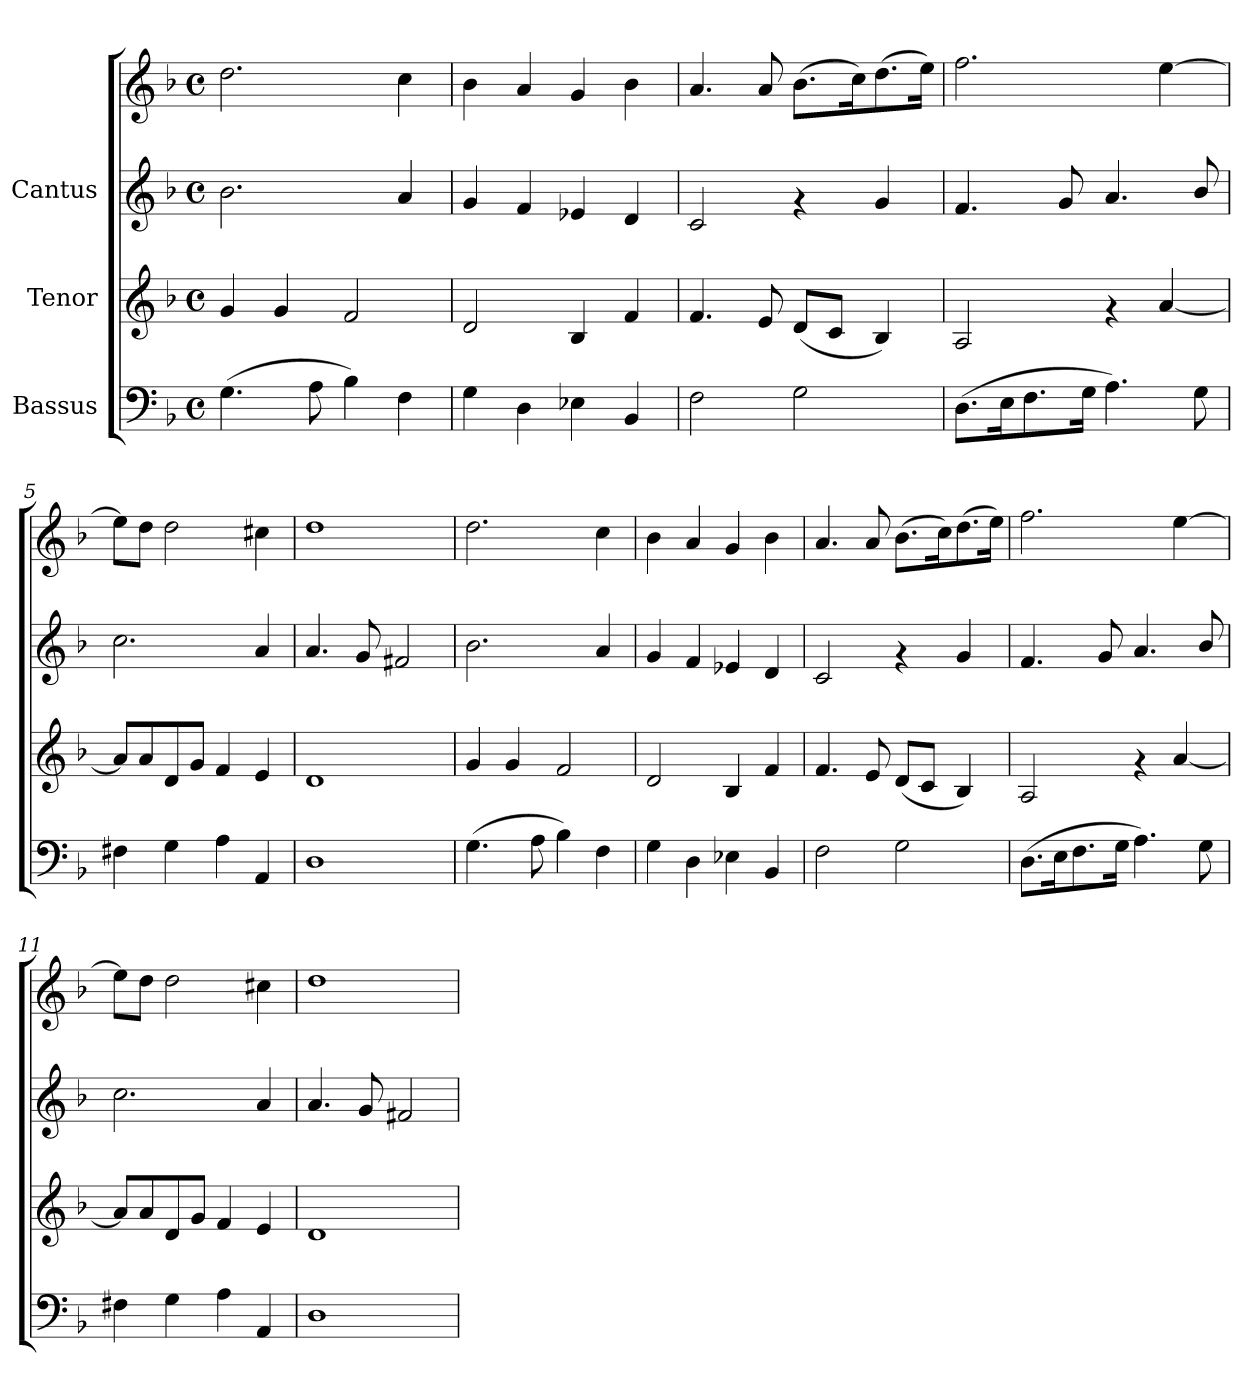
**kern	**kern	**kern	**kern
*part3	*part2	*part1	*part1
*staff4	*staff3	*staff2	*staff1
*I"Bassus	*I"Tenor	*I"Cantus	*
!!LO:PB:g=z
*stria5	*stria5	*stria5	*stria5
*clefF4	*clefG2	*clefG2	*clefG2
*k[b-]	*k[b-]	*k[b-]	*k[b-]
*F:	*F:	*F:	*F:
*M4/4	*M4/4	*M4/4	*M4/4
*met(c)	*met(c)	*met(c)	*met(c)
*MM132	*MM132	*MM132	*MM132
=1	=1	=1	=1
(>4.G\	4g/	2.b-\	2.dd\
.	4g/	.	.
8A\	.	.	.
4B-\)	2f/	.	.
4F\	.	4a/	4cc\
=2	=2	=2	=2
4G\	2d/	4g/	4b-\
4D\	.	4f/	4a/
4E-X\	4B-/	4e-X/	4g/
4BB-/	4f/	4d/	4b-\
=3	=3	=3	=3
2F\	4.f/	2c/	4.a/
.	8e/	.	8a/
2G\	(<8d/L	4rf	(>8.b-\L
.	8c/J	.	.
.	.	.	16cc\)
.	4B-/)	4g/	(>8.dd\
.	.	.	16ee\J)
=4	=4	=4	=4
(>8.D\L	2A/	4.f/	2.ff\
16E\	.	.	.
8.F\	.	.	.
.	.	8g/	.
16G\J	.	.	.
4.A\)	4rf	4.a/	.
.	[<4a/	.	[>4ee\
8G\	.	8b-/	.
=5	=5	=5	=5
4F#X\	8a/L]	2.cc\	8ee\L]
.	8a/	.	8dd\J
4G\	8d/	.	2dd\
.	8g/J	.	.
4A\	4f/	.	.
4AA/	4e/	4a/	4cc#X\
!!LO:LB:g=z
=6	=6	=6	=6
1D	1d	4.a/	1dd
.	.	8g/	.
.	.	2f#X/	.
=7	=7	=7	=7
(>4.G\	4g/	2.b-\	2.dd\
.	4g/	.	.
8A\	.	.	.
4B-\)	2f/	.	.
4F\	.	4a/	4cc\
=8	=8	=8	=8
4G\	2d/	4g/	4b-\
4D\	.	4f/	4a/
4E-X\	4B-/	4e-X/	4g/
4BB-/	4f/	4d/	4b-\
=9	=9	=9	=9
2F\	4.f/	2c/	4.a/
.	8e/	.	8a/
2G\	(<8d/L	4rf	(>8.b-\L
.	8c/J	.	.
.	.	.	16cc\)
.	4B-/)	4g/	(>8.dd\
.	.	.	16ee\J)
=10	=10	=10	=10
(>8.D\L	2A/	4.f/	2.ff\
16E\	.	.	.
8.F\	.	.	.
.	.	8g/	.
16G\J	.	.	.
4.A\)	4rf	4.a/	.
.	[<4a/	.	[>4ee\
8G\	.	8b-/	.
=11	=11	=11	=11
4F#X\	8a/L]	2.cc\	8ee\L]
.	8a/	.	8dd\J
4G\	8d/	.	2dd\
.	8g/J	.	.
4A\	4f/	.	.
4AA/	4e/	4a/	4cc#X\
!!LO:PB:g=z
=12	=12	=12	=12
1D	1d	4.a/	1dd
.	.	8g/	.
.	.	2f#X/	.
=	=	=	=
*-	*-	*-	*-
